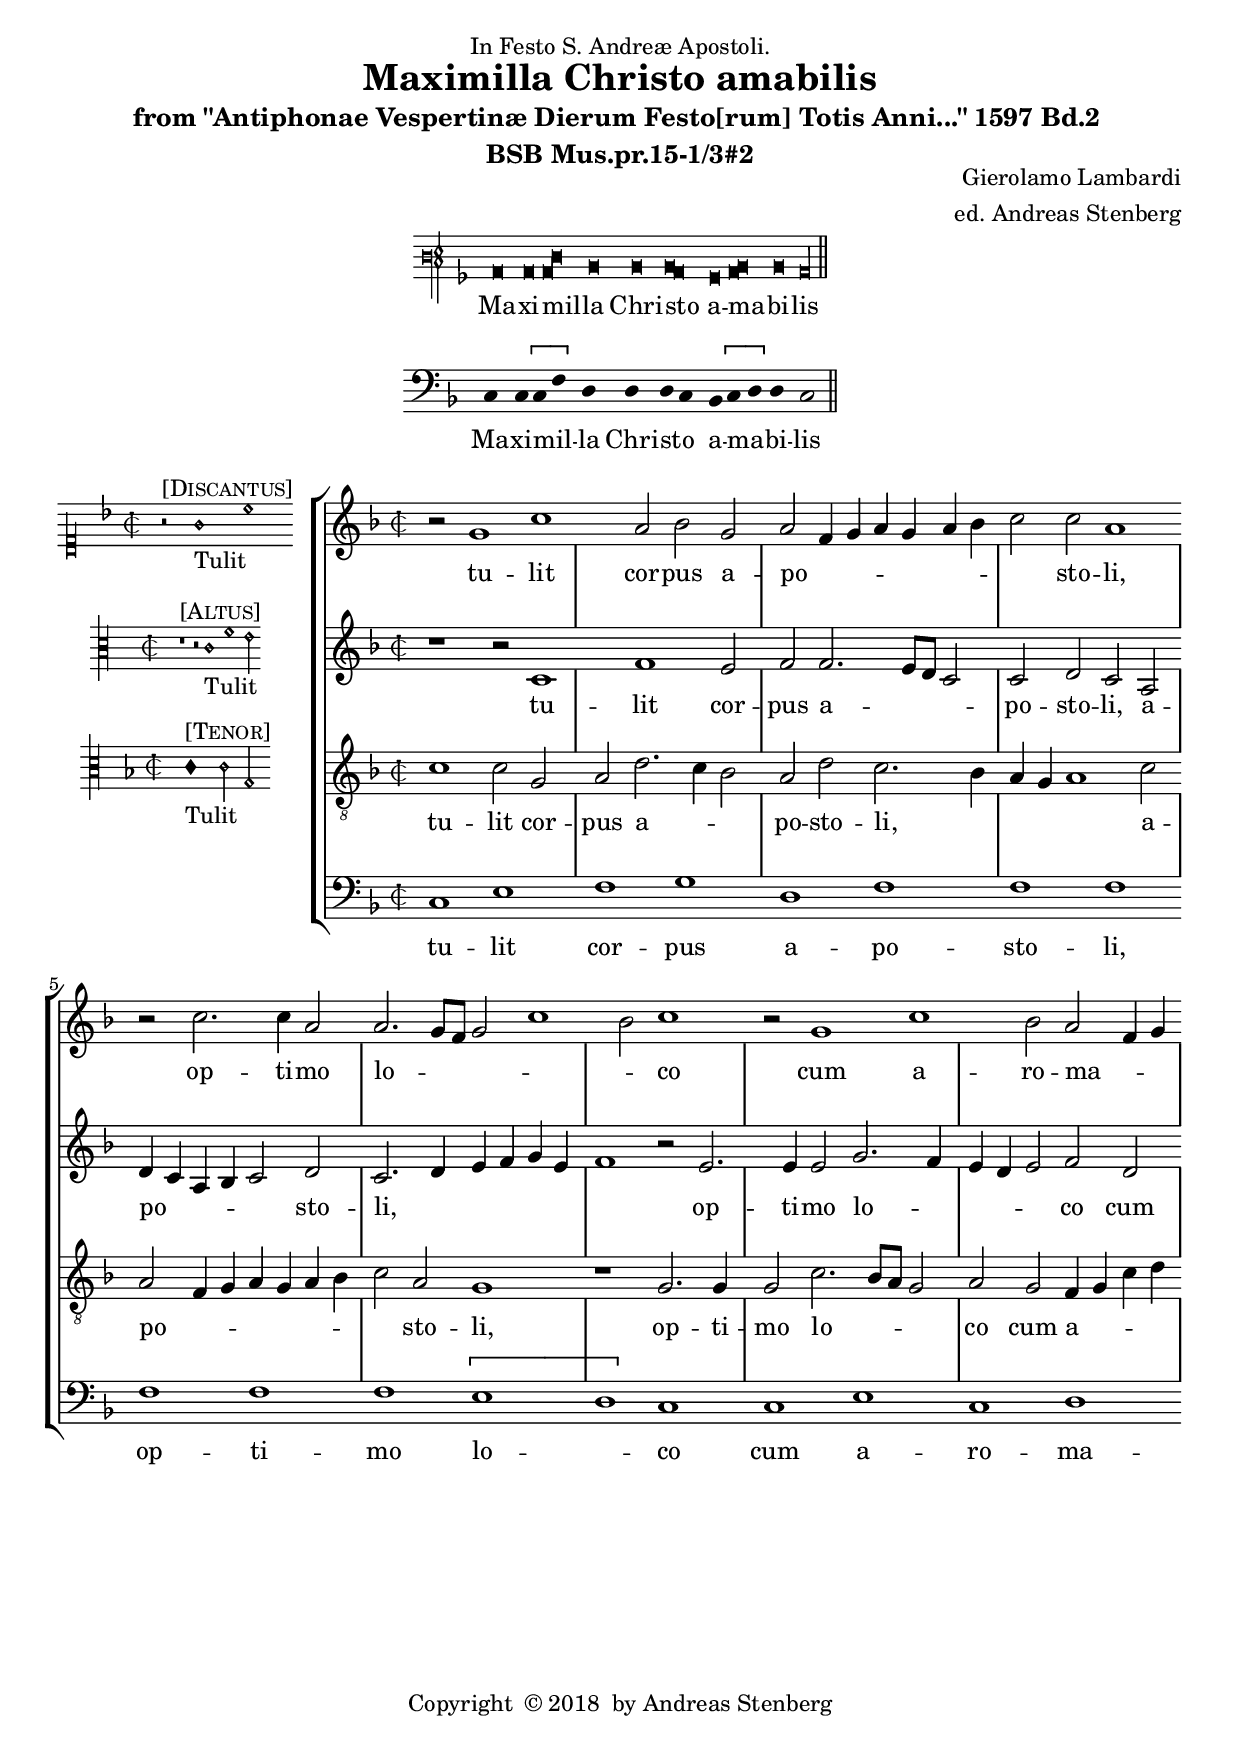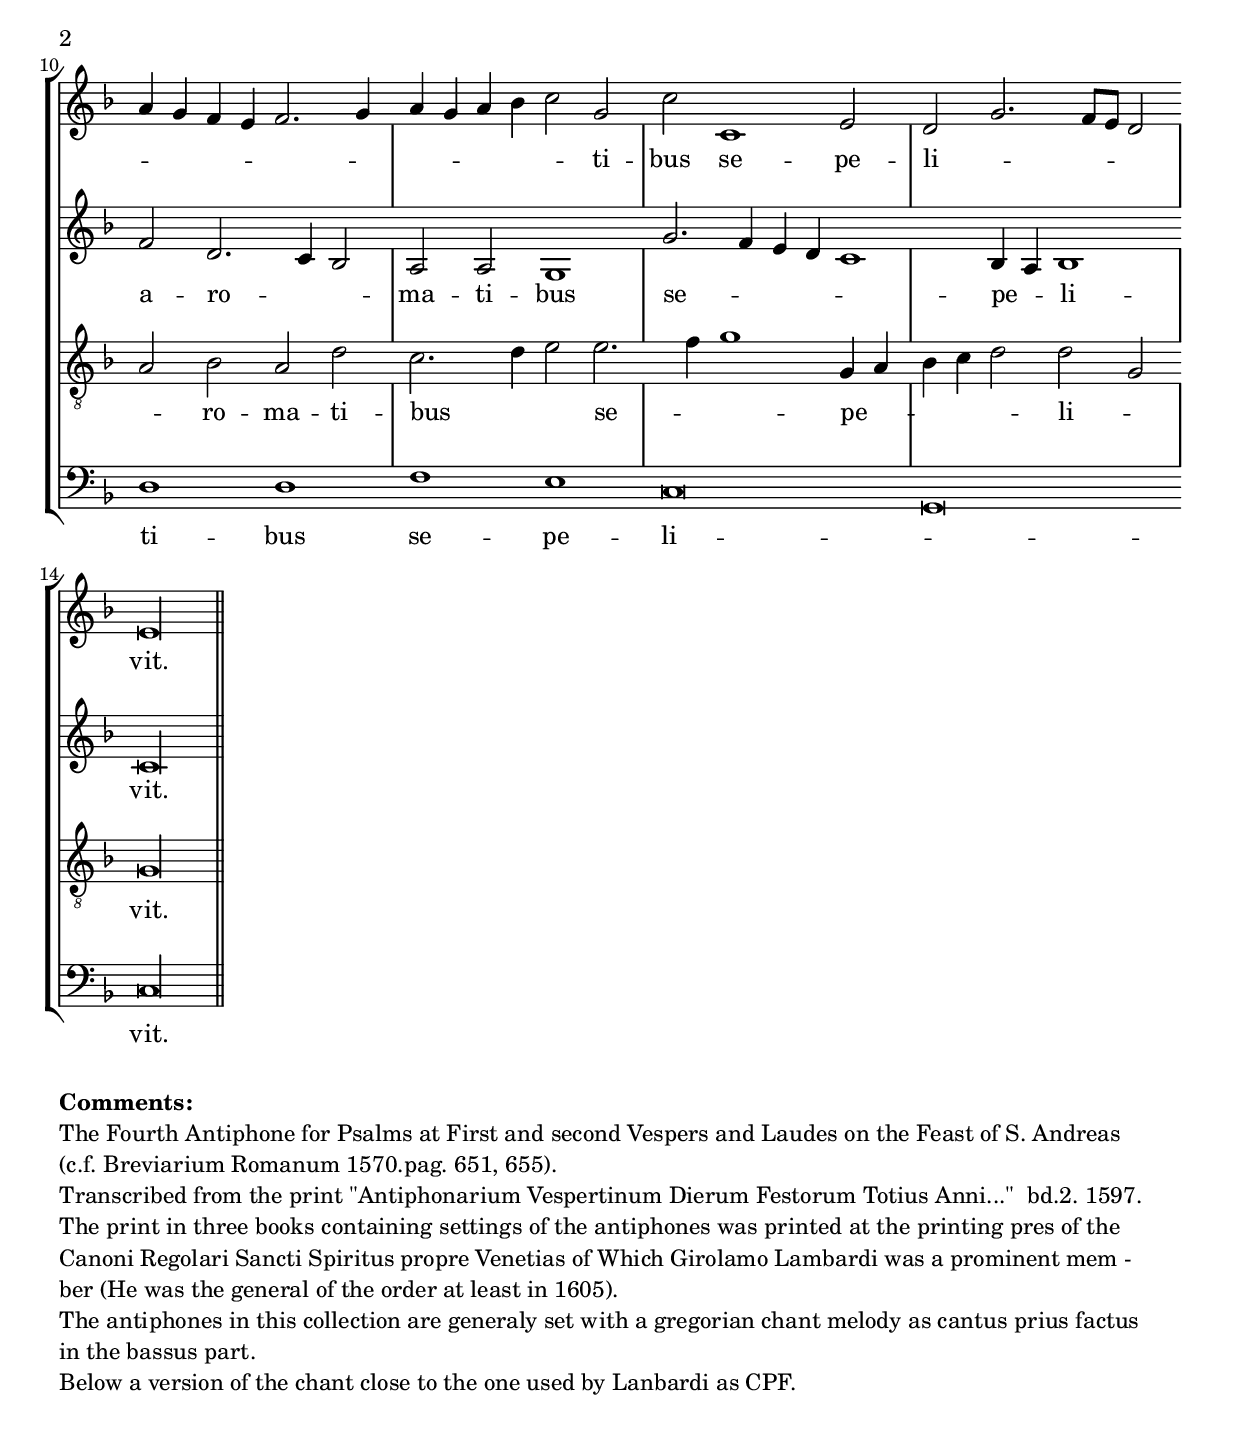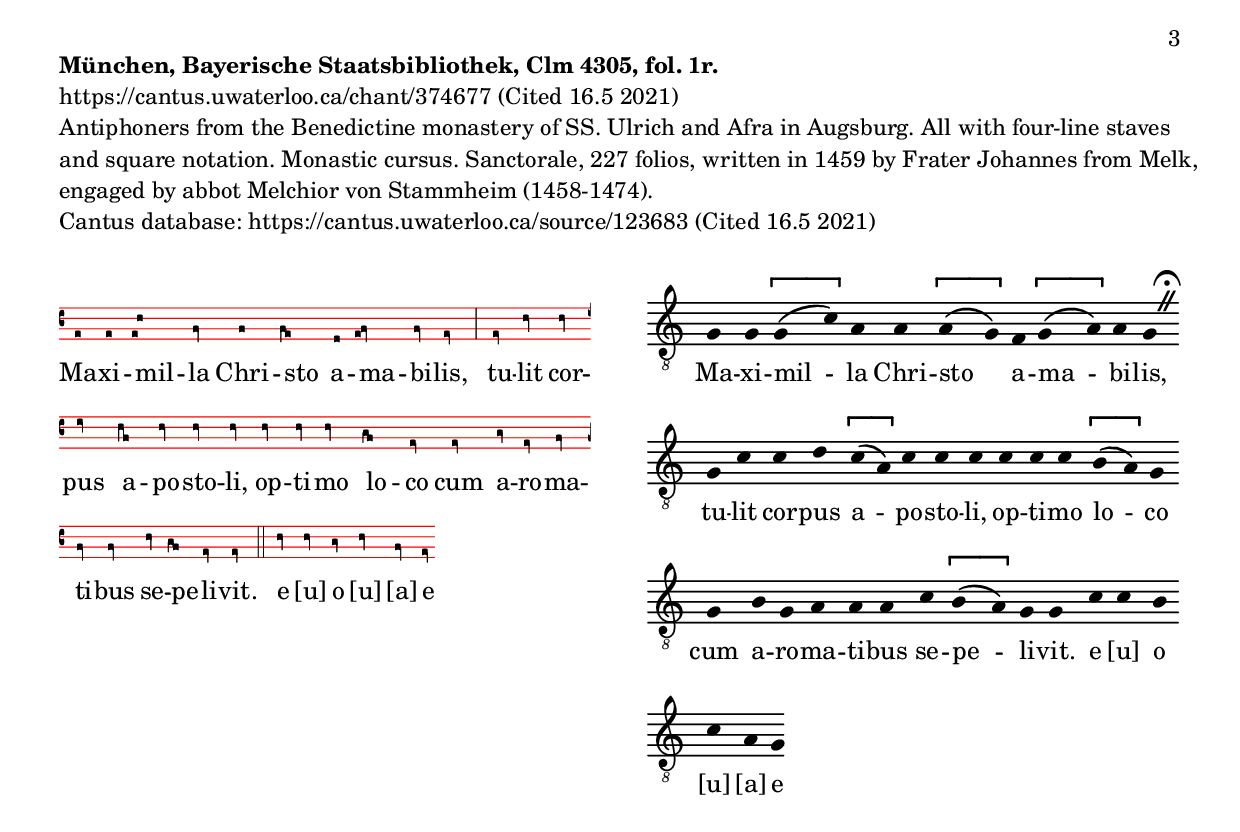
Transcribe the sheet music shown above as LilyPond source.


%%%%%%%%%%%%%%%%%%%%%%%%%%%%%%%%%%%%%%%%%%%%%%%%%%%%%%%%%%%%%%%%%%%
% This is a template based on the usual four part choir templater %
% where the voices have common lyrics at the the start but split  %
% to separate lyrics after a while.				  %
% This template is modyfied by AS from the one in the lilypond    %
% documentation.						  %
% This template is to be used for instance for fairly simple      %
% settings where the stanzas are set homophonicaly but twhere the %
% Chorus contains polyphony that require separate underlay for    %
% the different voices.						  %
%%%%%%%%%%%%%%%%%%%%%%%%%%%%%%%%%%%%%%%%%%%%%%%%%%%%%%%%%%%%%%%%%%%
\version "2.18.0"
\include "deutsch.ly"
ficta = \once \set suggestAccidentals =##t
%{
\markup {
  \column {
    \fill-line { \fontsize #1 \italic "In Festo S. Andreæ Apostoli." }
    \vspace #0.2
    \fill-line { \fontsize #3 \smallCaps "Unus ex duobus qui secuti" }
    \fill-line { "from \"Antiphonae Vespertinæ Dierum Festo[rum] Totis Anni...\" 1597 Bd.2 " }
    \fill-line { "BSB Mus.pr.15-1/3#2" }
    \fill-line { \null "Girolamo Lambardi" }
    \fill-line { \null "ed. Andreas Stenberg" }
  }
}
%}

\header {
  dedication = "In Festo S. Andreæ Apostoli."
  title = "Maximilla Christo amabilis"
  subtitle = \markup {
    \center-column {
      "from \"Antiphonae Vespertinæ Dierum Festo[rum] Totis Anni...\" 1597 Bd.2 "
      "BSB Mus.pr.15-1/3#2"
    }
  }
  composer = "Gierolamo Lambardi"
  arranger = "ed. Andreas Stenberg"
  poet = ""
  meter =""
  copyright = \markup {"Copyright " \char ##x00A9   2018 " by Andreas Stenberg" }
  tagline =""
}
%}
global = {
  \override Staff.TimeSignature.style = #'mensural
  \key f \major
}
sopInt = \relative c'' {
  \once\override NoteHead.style = #'blackpetrucci
  \cadenzaOn
  a\breve
  \cadenzaOff
  \revert NoteHead.style
}
sopMusic = \relative c'' {

  \set Score.tempoHideNote = ##t
  \tempo 2 = 86
  \time 2/2
  \set Timing.measureLength = #(ly:make-moment 4/2)
  \override Staff.BarLine.transparent = ##t
  r2 g1 c1
  a2 b2 g2
  a2( f4 g4 a4 g4 a4 b4
  c2) c2 a1

  r2 c2. c4 a2
  a2.( g8 f8 g2 c1
  b2) c1
  r2 g1 c1
  b2 a2( f4 g4
  a4 g4 f4 e4 f2. g4
  a4 g4 a4 b4

  c2) g2 c2 c,1
  e2 d2( g2. f8 e8 d2)
  \cadenzaOn
  e\longa
  \revert Staff.BarLine.transparent
  \bar "||"
  \cadenzaOff
}
sopWords = \lyricmode {
  %Ma -- xi -- mil -- la Chri -- sto a -- ma -- bi -- lis,
  tu -- lit cor -- pus  a -- po -- sto -- li,
  op -- ti -- mo lo -- co cum a -- ro -- ma -- ti -- bus se -- pe -- li -- vit.
}
altoInt = \relative c' {
  \once\override NoteHead.style = #'blackpetrucci
  a\breve
  \revert NoteHead.style
}
altoMusic = \relative c' {
  \override Staff.BarLine.transparent = ##t
  r1 r2 c1
  f1 e2
  f2 f2.( e8 d8 c2)
  c2 d2 c2 a2
  d4( c4 a4 b4

  c2) d2
  c2.( d4 e4 f4 g4 e4
  f1) r2 e2.
  e4 e2 g2.( f4
  e4 d4 e2) f2 d2
  f2 d2.( c4 b2)

  a2 a2 g1
  g'2.( f4 e4 d4 c1)
  b4( a4) b1
  c\longa
  \revert Staff.BarLine.transparent
}
altoWords = \lyricmode {
  %Ma -- xi -- mil -- la Chri -- sto a -- ma -- bi -- lis,
  tu -- lit cor -- pus  a -- po -- sto -- li,
  a -- po -- sto -- li,
  op -- ti -- mo lo -- co cum a -- ro -- ma -- ti -- bus se -- pe -- li -- vit.
}
tenorInt = \relative c' {
  \clef "G_8"
  \once\override NoteHead.style = #'blackpetrucci
  a\breve
  \revert NoteHead.style
}
tenorMusic = \relative c' {
  \override Staff.BarLine.transparent = ##t
  \clef "G_8"
  c1 c2 g2
  a2 d2.( c4 b2)
  a2 d2 c2.( b4
  a4 g4 a1) c2
  a2( f4 g4

  a4 g4 a4 b4
  c2) a2 g1
  r1 g2. g4
  g2 c2.( b8 a8 g2)
  a2 g2 f4( g4 c4 d4
  a2) b2 a2 d2
  c2.( d4 e2) e2.(
  f4 g1) g,4( a4
  b4 c4 d2) d2( g,2)
  g\longa
  \revert Staff.BarLine.transparent
}
tenorWords = \lyricmode {
  %Ma -- xi -- mil -- la Chri -- sto a -- ma -- bi -- lis,
  tu -- lit cor -- pus  a -- po -- sto -- li,
  a -- po -- sto -- li,
  op -- ti -- mo lo -- co cum a -- ro -- ma -- ti -- bus se -- pe -- li -- vit.
}
bassMusic = \relative c {
  \override Staff.BarLine.transparent = ##t
  c1 e1
  f1 g1
  d1 f1
  f1 f1

  f1 f1
  f1 \[e1(
  d1)\] c1
  c1 e1
  c1 d1
  d1 d1
  f1 e1
  c\breve(
  g\breve)
  c\longa
  \revert Staff.BarLine.transparent
}
bassWords = \lyricmode {
  %Ma -- xi -- mil -- la Chri -- sto a -- ma -- bi -- lis,
  tu -- lit cor -- pus  a -- po -- sto -- li,
  op -- ti -- mo lo -- co cum a -- ro -- ma -- ti -- bus se -- pe -- li -- vit.
}
incipitDiscantus = \markup {
  \score {
    {
      %      \set Staff.instrumentName = #"Tenor "
      \override NoteHead.style = #'neomensural
      \override Rest.style = #'neomensural
      \override Staff.TimeSignature.style = #'mensural
      \cadenzaOn
      \clef "petrucci-c1"
      \key f \major
      \time 2/2
      r2^\markup { \smallCaps"[Discantus]"}
      g'1_"Tulit"
      c''1
    }
    \layout {
      \context {
        \Voice
        \remove "Ligature_bracket_engraver"
        \consists "Mensural_ligature_engraver"
      }
      line-width = 4.5\cm
    }
  }
}


incipitAltus = \markup {
  \score {
    {
      %      \set Staff.instrumentName = #"Tenor "
      \override NoteHead.style = #'neomensural
      \override Rest.style = #'neomensural
      \override Staff.TimeSignature.style = #'mensural
      \cadenzaOn
      \clef "petrucci-c3"
      \key c \major
      \time 2/2
      r1^\markup \smallCaps"[Altus]"
      r2 c'1_"Tulit"
      f'1 e'2
    }
    \layout {
      \context {
        \Voice
        \remove "Ligature_bracket_engraver"
        \consists "Mensural_ligature_engraver"
      }
      line-width = 4.5\cm
    }
  }
}


incipitTenor = \markup {
  \score {
    {
      %      \set Staff.instrumentName = #"Tenor "
      \override NoteHead.style = #'neomensural
      \override Rest.style = #'neomensural
      \override Staff.TimeSignature.style = #'mensural
      \cadenzaOn
      \clef "petrucci-c3"
      \key f \major
      \time 2/2
      \once\override NoteHead.style = #'blackpetrucci
      c'1^\markup \smallCaps"[Tenor]"
      _"Tulit"
      c'2 g2
    }
    \layout {
      \context {
        \Voice
        \remove "Ligature_bracket_engraver"
        \consists "Mensural_ligature_engraver"
      }
      line-width = 5.0\cm
    }
  }
}
#(append! supported-clefs '(("mensural-f3" . ("clefs.mensural.f" 0 0))))

bassIncip = \relative c {
  \hide Slur
  c\breve c\breve  \[c\breve( f\breve)\] d\breve
  d\breve \[d\longa*1/2( c\longa*1/2)\]
  b\breve \[c\breve( d)\] d\breve
  \override NoteHead.style = #'petrucci
  c\longa
  \once \revert Staff.BarLine.transparent
  \bar "||"
}
InciWords = \lyricmode {
  Ma -- xi -- mil -- la Chri -- sto a -- ma -- bi -- lis
  %tu -- lit cor -- pus bea -- ti An -- dreae apo -- sto -- li op -- ti -- mo lo -- co cum aro -- ma -- ti -- bus se -- pe -- li -- vit
}
incipitBassus = \markup {
  \score {
    <<
      \new Voice = "Bassinton" {
        %      \set Staff.instrumentName = #"Tenor "
        \override NoteHead.style = #'blackpetrucci
        \override Rest.style = #'neomensural
        \override Staff.TimeSignature.stencil =##f
        \cadenzaOn
        \clef "petrucci-f3"
        \key f \major
        \time 2/2
        \bassIncip
      }
      \new Lyrics \lyricsto "Bassinton" {
        \lyricmode {
          \InciWords
        }
      }
    >>
    \layout {
      \context {
        \Voice
        \remove "Ligature_bracket_engraver"
        \consists "Mensural_ligature_engraver"
      }
      line-width = 8.5\cm
    }

  }
}

chant = \relative {
  \set Score.tempoHideNote = ##t

  \tempo 2 = 86
  \clef "bass"
  \key f \major
  \override Staff.BarLine.transparent =##t
  \override Slur.transparent = ##t
  c4 c \[c( f)\] d
  d [d( c)\]
  b \[c( d)\] d c2
  \once \revert Staff.BarLine.transparent
  \bar "||"
}

verba = \lyricmode {
  Ma -- xi -- mil -- la Chri -- sto a -- ma -- bi -- lis
  %tu -- lit cor -- pus bea -- ti An -- dreae apo -- sto -- li op -- ti -- mo lo -- co cum aro -- ma -- ti -- bus se -- pe -- li -- vit
}

\markup {
  \column {
    \fill-line {
      \incipitBassus
    }
    \vspace #1
    \fill-line {
      \score {
        \new Staff <<
          \new Voice = "melody" \chant
          \new Lyrics = "one" \lyricsto melody \verba
        >>
        \layout {
          system-count = 1
          line-width = 12\cm
          \context {
            \Staff
            \remove "Time_signature_engraver"
            %      \remove "Bar_engraver"
          }
          \context {
            \Voice
            \remove "Stem_engraver"
          }
        }
      }

    }
    \vspace #1
  }
}
\score {
  <<
    \new StaffGroup \with {
      \override VerticalAxisGroup.staff-staff-spacing = #'((basic-distance . 12))
    } <<
      \new Staff = treble <<
        \set Staff.instrumentName = \incipitDiscantus
        \new Voice = "sopranos" {
          \set  Staff.midiInstrument ="choir aahs"
          %	\voiceOne
          << \global { \sopMusic } >>
        }
      >>
      \new Lyrics = sopranos { s1 }

      \new Staff = "medius" <<
        \set Staff.instrumentName = \incipitAltus

        \new Voice = "altos" {
          %	\voiceTwo
          \set  Staff.midiInstrument ="choir aahs"
          << \global { \altoMusic } >>
        }
      >>

      \new Lyrics = "altos" { s1 }
      \new Staff = tenors <<
        \set Staff.instrumentName = \incipitTenor

        \clef "treble"
        \new Voice = "tenors" {
          \set  Staff.midiInstrument ="choir aahs"
          %	\voiceOne
          << \global { \tenorMusic } >>
        }
      >>
      \new Lyrics = "tenors" { s1 }

      \new Staff ="basses" {
        %        \set Staff.instrumentName = \incipitBassus

        \new Voice = "basses" {
          \set  Staff.midiInstrument ="choir aahs"
          \clef "bass"
          %	\voiceTwo
          << \global { \bassMusic } >>
        }
      }
    >>
    \new Lyrics = basses { s1 }

    \context Lyrics = sopranos \lyricsto sopranos \sopWords
    \context Lyrics = altos \lyricsto altos \altoWords
    \context Lyrics = tenors \lyricsto tenors \tenorWords
    \context Lyrics = basses \lyricsto basses \bassWords
  >>
  \layout {
    \context {
      \Score
      % no bars in staves
      %      \override BarLine.transparent = ##t

    }
    % the next three instructions keep the lyrics between the bar lines
    \context {
      \Lyrics
      \consists "Bar_engraver"
      \override BarLine.transparent = ##t
    }
    \context {
      \StaffGroup
      \consists "Separating_line_group_engraver"
    }
    \context {
      \Voice
      % no slurs
      \override Slur.transparent = ##t
      % Comment in the below "\remove" command to allow line
      % breaking also at those barlines where a note overlaps
      % into the next bar.  The command is commented out in this
      % short example score, but especially for large scores, you
      % will typically yield better line breaking and thus improve
      % overall spacing if you comment in the following command.
      %\remove "Forbid_line_break_engraver"
    }
    indent = 4.5\cm
  }
  %{
\header {
  dedication = "In Festo S. Andreæ Apostoli."
  title = "Unus ex duobus qui secuti"
  subtitle = \markup {
    \center-column {
    "from \"Antiphonae Vespertinæ Dierum Festo[rum] iuxta ritum Romani breviari...\" "
    "BSB Mus.ms.3191 ... 1619"
    }
  }
  composer = "Gierolamo Lambardi"
  arranger = "ed. Andreas Stenberg"
  poet = ""
  meter =""
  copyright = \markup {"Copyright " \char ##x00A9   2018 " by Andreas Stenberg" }
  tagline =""
}
  %}
}
\markup {
  \column {
    \line { \bold "Comments:" }
    \line { "The Fourth Antiphone for Psalms at First and second Vespers and Laudes on the Feast of S. Andreas" }
    \line { "(c.f. Breviarium Romanum 1570.pag. 651, 655). "  }
    \line { "Transcribed from the print \"Antiphonarium Vespertinum Dierum Festorum Totius Anni...\"  bd.2. 1597. " }
    \line { "The print in three books containing settings of the antiphones was printed at the printing pres of the " }
    \line { Canoni Regolari Sancti Spiritus propre Venetias of Which Girolamo Lambardi was a prominent mem - }
    \line { ber (He was the general of the order at least in 1605).   }
    \line { The antiphones in this collection are generaly set with a gregorian chant melody as cantus prius factus }
    \line { in the bassus part. }
    \line { Below a version of the chant close to the one used by Lanbardi as CPF. }
  }
}
\score {
  <<
    \new StaffGroup <<
      \new Staff = treble <<
        \set Staff.instrumentName = \incipitDiscantus
        \new Voice = "sopranos" {
          \set  Staff.midiInstrument ="choir aahs"
          %	\voiceOne
          << \global { s4*14 s2 \sopMusic } >>
        }
      >>
      \new Lyrics = sopranos { s1 }

      \new Staff = "medius" <<
        \set Staff.instrumentName = \incipitAltus

        \new Voice = "altos" {
          %	\voiceTwo
          \set  Staff.midiInstrument ="choir aahs"
          << \global { s4*14 s2 \altoMusic } >>
        }
      >>

      \new Lyrics = "altos" { s1 }
      \new Staff = tenors <<
        \set Staff.instrumentName = \incipitTenor

        \clef "treble"
        \new Voice = "tenors" {
          \set  Staff.midiInstrument ="choir aahs"
          %	\voiceOne
          << \global { s4*14 s2 \tenorMusic } >>
        }
      >>
      \new Lyrics = "tenors" { s1 }

      \new Staff ="basses" {
        \set Staff.instrumentName = \incipitBassus

        \new Voice = "basses" {
          \set  Staff.midiInstrument ="choir aahs"
          \clef "G_8"
          %	\voiceTwo
          << \global { \chant s2 \bassMusic } >>
        }
      }
    >>
    \new Lyrics = basses { s1 }

    \context Lyrics = sopranos \lyricsto sopranos \sopWords
    \context Lyrics = altos \lyricsto altos \altoWords
    \context Lyrics = tenors \lyricsto tenors \tenorWords
    \context Lyrics = basses \lyricsto basses \bassWords
  >>
  \midi {}
}
\pageBreak
\include "gregorian.ly"

\markup {
  \column {
    \bold \line {
      München, Bayerische Staatsbibliothek, Clm 4305, fol. 1r. }
    \line { https://cantus.uwaterloo.ca/chant/374677 (Cited 16.5 2021) }
    \line { Antiphoners from the Benedictine monastery of SS. Ulrich and Afra in Augsburg. All with four-line staves }
    \line { and square notation. Monastic cursus. Sanctorale, 227 folios, written in 1459 by Frater Johannes from Melk, }
    \line { engaged by abbot Melchior von Stammheim (1458-1474). }
    \line { Cantus database: https://cantus.uwaterloo.ca/source/123683 (Cited 16.5 2021)}
    \vspace #1
  }
}
chant = \relative {
  \clef "vaticana-do2"
  g4 g \[g\melisma c\melismaEnd\]
  \[\virga a\] a \[a\melisma \flexa g\melismaEnd\]
  f \[g\melisma \virga a\melismaEnd\] \[\virga a\] \[\virga g\]
  \divisioMaxima
  \[\virga g\] \[\virga c\] \[\virga c\] \[\virga d\]
  \[c\melisma \flexa a\melismaEnd\] \[\virga c\] \[\virga c\] \[\virga c\]
  \[\virga c\] \[\virga c\] \[\virga c\]
  \[h\melisma \flexa a\melismaEnd\] \[\virga g\]
  \[\virga g\]
  \[\virga h\] \[\virga g\] \[\virga a\] \[\virga a\] \[\virga a\]
  \[\virga c\] \[h\melisma \flexa a\melismaEnd\] \[\virga g\] \[\virga g\]
  \finalis
  \[\virga c\] \[\virga c\] \[\virga h\] \[\virga c\] \[\virga a\] \[\virga g\]

}
verba = \lyricmode {
  Ma -- xi -- mil -- la Chri -- sto a -- ma -- bi -- lis,
  tu -- lit cor -- pus  a -- po -- sto -- li,
  op -- ti -- mo lo -- co cum a -- ro -- ma -- ti -- bus se -- pe -- li -- vit.
  e [u] o [u] [a] e
}

chantTr = \relative {
  \clef "G_8"
  g4 g \[g( c)\] a
  a \[a( g)\]
  f \[g( a)\] a g
  \divisioMaxima
  g4 c
  c d
  \[c( a)\] c c c
  c c c
  \[h( a)\] g
  g
  h g a a a
  c \[h( a)\] g g
  \finalis
  c c h c a g
}

verbaTr = \lyricmode {
  Ma -- xi -- mil -- la Chri -- sto a -- ma -- bi -- lis,
  tu -- lit cor -- pus  a -- po -- sto -- li,
  op -- ti -- mo lo -- co cum a -- ro -- ma -- ti -- bus se -- pe -- li -- vit.
  e [u] o [u] [a] e
}
\markup {
  \column {
    \fill-line {
      \score {
        <<
          \new VaticanaVoice = "cantus" {
            \chant
          }
          \new Lyrics \lyricsto "cantus" {
            \verba
          }
        >>
        \layout {
          line-width = #90
        }
      }


      \score {
        \new Staff <<
          \new Voice = "melody" \chantTr
          \new Lyrics = "one" \lyricsto melody \verbaTr
        >>
        \layout {
          line-width = #90
          \context {
            \Staff
            \remove "Time_signature_engraver"
            \remove "Bar_engraver"
          }
          \context {
            \Voice
            \remove "Stem_engraver"
          }
        }
      }
    }
  }
}
\paper {
  ragged-bottom = ##t
  ragged-last-bottom = ##t
  ragged-last = ##t
}

%{
convert-ly.py (GNU LilyPond) 2.18.2  convert-ly.py: Processing `'...
Applying conversion: 2.15.7, 2.15.9, 2.15.10, 2.15.16, 2.15.17,
2.15.18, 2.15.19, 2.15.20, 2.15.25, 2.15.32, 2.15.39, 2.15.40,
2.15.42, 2.15.43, 2.16.0, 2.17.0, 2.17.4, 2.17.5, 2.17.6, 2.17.11,
2.17.14, 2.17.15, 2.17.18, 2.17.19, 2.17.20, 2.17.25, 2.17.27,
2.17.29, 2.17.97, 2.18.0
%}
